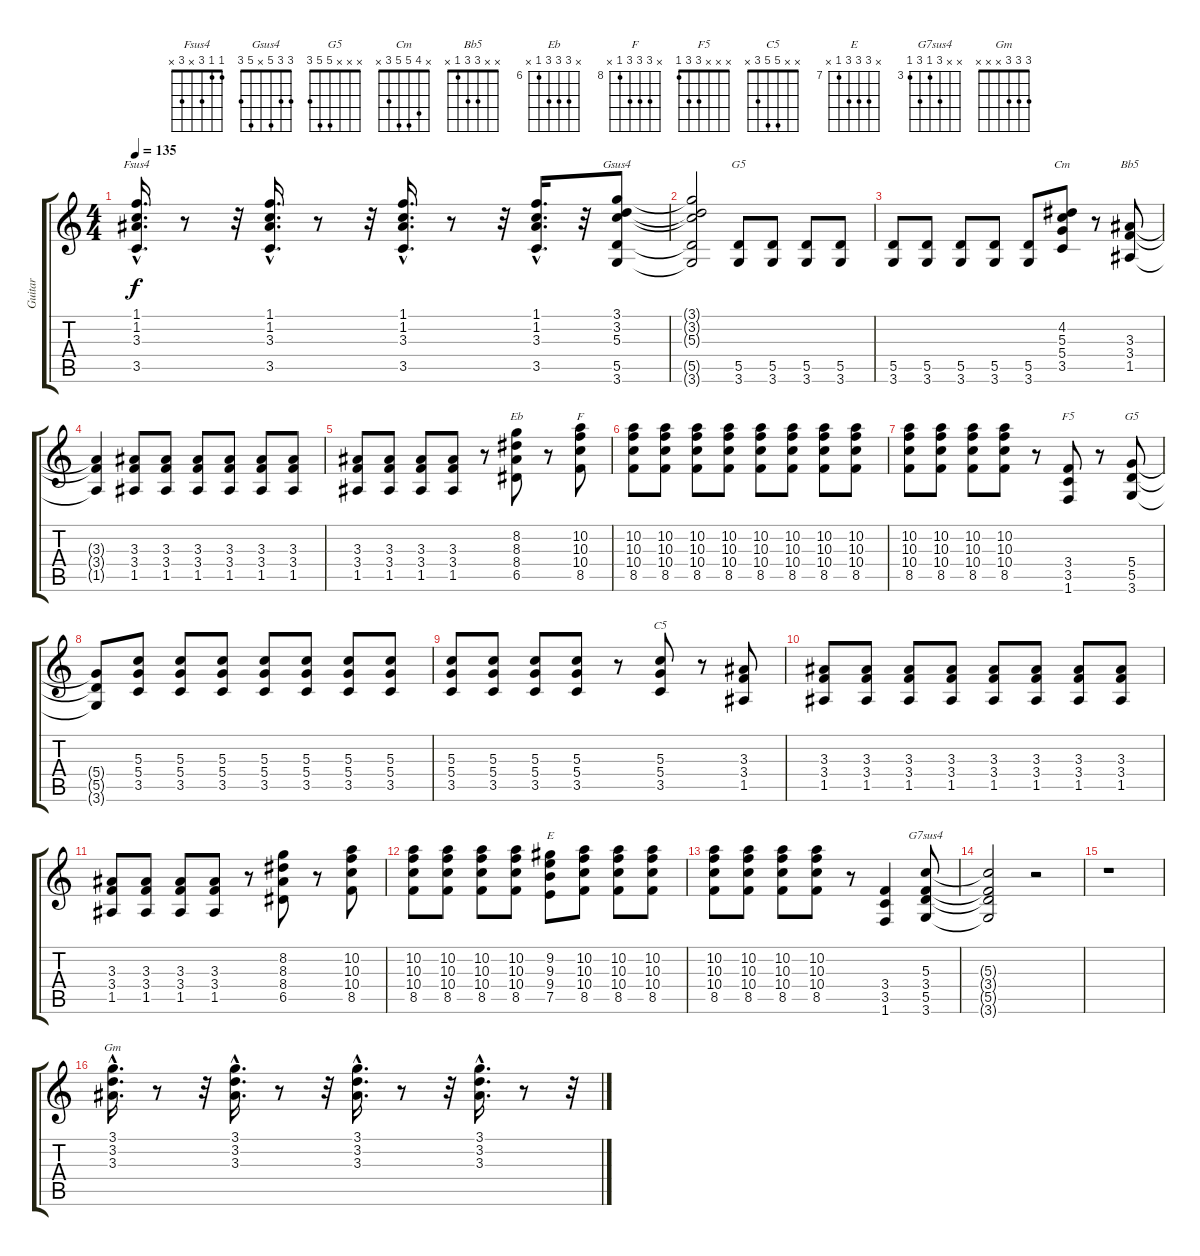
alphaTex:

\track ("Guitar" "Guitar") {instrument overdrivenguitar}
\staff {score tabs}
\tuning (E4 B3 G3 D3 A2 E2) {hide}
\chord ("Fsus4" 1 1 3 x 3 x)
\chord ("Gsus4" 3 3 5 x 5 3)
\chord ("G5" x x x x 5 3)
\chord ("Cm" x 4 5 5 3 x)
\chord ("Bb5" x x 3 3 1 x)
\chord ("Eb" x 8 8 8 6 x) {firstfret 6}
\chord ("F" x 10 10 10 8 x) {firstfret 8}
\chord ("F5" x x x 3 3 1)
\chord ("G5" x x x 5 5 3)
\chord ("C5" x x 5 5 3 x)
\chord ("E" x 9 9 9 7 x) {firstfret 7}
\chord ("G7sus4" x x 5 3 5 3) {firstfret 3}
\chord ("Gm" 3 3 3 x x x)
\ts (4 4)
\tempo 135
\clef g2
\ks c
(1.1{hac} 1.2{hac} 3.3{hac} 3.5{hac}).16{d ch "Fsus4" dy f} r.8 r.32 (1.1{hac} 1.2{hac} 3.3{hac} 3.5{hac}).16{d} r.8 r.32 (1.1{hac} 1.2{hac} 3.3{hac} 3.5{hac}).16{d} r.8 r.32 (1.1{hac} 1.2{hac} 3.3{hac} 3.5{hac}).16{d} r.32 (3.1 3.2 5.3 5.5 3.6).8{ch "Gsus4"} |
(3.1{t} 3.2{t} 5.3{t} 5.5{t} 3.6{t}).2 (5.5 3.6).8{ch "G5"} (5.5 3.6).8 (5.5 3.6).8 (5.5 3.6).8 |
(5.5 3.6).8 (5.5 3.6).8 (5.5 3.6).8 (5.5 3.6).8 (5.5 3.6).8 (4.2 5.3 5.4 3.5).8{ch "Cm"} r.8 (3.3 3.4 1.5).8{ch "Bb5"} |
(3.3{t} 3.4{t} 1.5{t}).4 (3.3 3.4 1.5).8 (3.3 3.4 1.5).8 (3.3 3.4 1.5).8 (3.3 3.4 1.5).8 (3.3 3.4 1.5).8 (3.3 3.4 1.5).8 |
(3.3 3.4 1.5).8 (3.3 3.4 1.5).8 (3.3 3.4 1.5).8 (3.3 3.4 1.5).8 r.8 (8.2 8.3 8.4 6.5).8{ch "Eb"} r.8 (10.2 10.3 10.4 8.5).8{ch "F"} |
(10.2 10.3 10.4 8.5).8 (10.2 10.3 10.4 8.5).8 (10.2 10.3 10.4 8.5).8 (10.2 10.3 10.4 8.5).8 (10.2 10.3 10.4 8.5).8 (10.2 10.3 10.4 8.5).8 (10.2 10.3 10.4 8.5).8 (10.2 10.3 10.4 8.5).8 |
(10.2 10.3 10.4 8.5).8 (10.2 10.3 10.4 8.5).8 (10.2 10.3 10.4 8.5).8 (10.2 10.3 10.4 8.5).8 r.8 (3.4 3.5 1.6).8{ch "F5"} r.8 (5.4 5.5 3.6).8{ch "G5"} |
(5.4{t} 5.5{t} 3.6{t}).8 (5.3 5.4 3.5).8 (5.3 5.4 3.5).8 (5.3 5.4 3.5).8 (5.3 5.4 3.5).8 (5.3 5.4 3.5).8 (5.3 5.4 3.5).8 (5.3 5.4 3.5).8 |
(5.3 5.4 3.5).8 (5.3 5.4 3.5).8 (5.3 5.4 3.5).8 (5.3 5.4 3.5).8 r.8 (5.3 5.4 3.5).8{ch "C5"} r.8 (3.3 3.4 1.5).8 |
(3.3 3.4 1.5).8 (3.3 3.4 1.5).8 (3.3 3.4 1.5).8 (3.3 3.4 1.5).8 (3.3 3.4 1.5).8 (3.3 3.4 1.5).8 (3.3 3.4 1.5).8 (3.3 3.4 1.5).8 |
(3.3 3.4 1.5).8 (3.3 3.4 1.5).8 (3.3 3.4 1.5).8 (3.3 3.4 1.5).8 r.8 (8.2 8.3 8.4 6.5).8 r.8 (10.2 10.3 10.4 8.5).8 |
(10.2 10.3 10.4 8.5).8 (10.2 10.3 10.4 8.5).8 (10.2 10.3 10.4 8.5).8 (10.2 10.3 10.4 8.5).8 (9.2 9.3 9.4 7.5).8{ch "E"} (10.2 10.3 10.4 8.5).8 (10.2 10.3 10.4 8.5).8 (10.2 10.3 10.4 8.5).8 |
(10.2 10.3 10.4 8.5).8 (10.2 10.3 10.4 8.5).8 (10.2 10.3 10.4 8.5).8 (10.2 10.3 10.4 8.5).8 r.8 (3.4 3.5 1.6).4 (5.3 3.4 5.5 3.6).8{ch "G7sus4"} |
(5.3{t} 3.4{t} 5.5{t} 3.6{t}).2 r.2 |
r.1 |
(3.1{hac} 3.2{hac} 3.3{hac}).16{d ch "Gm"} r.8 r.32 (3.1{hac} 3.2{hac} 3.3{hac}).16{d} r.8 r.32 (3.1{hac} 3.2{hac} 3.3{hac}).16{d} r.8 r.32 (3.1{hac} 3.2{hac} 3.3{hac}).16{d} r.8 r.32
